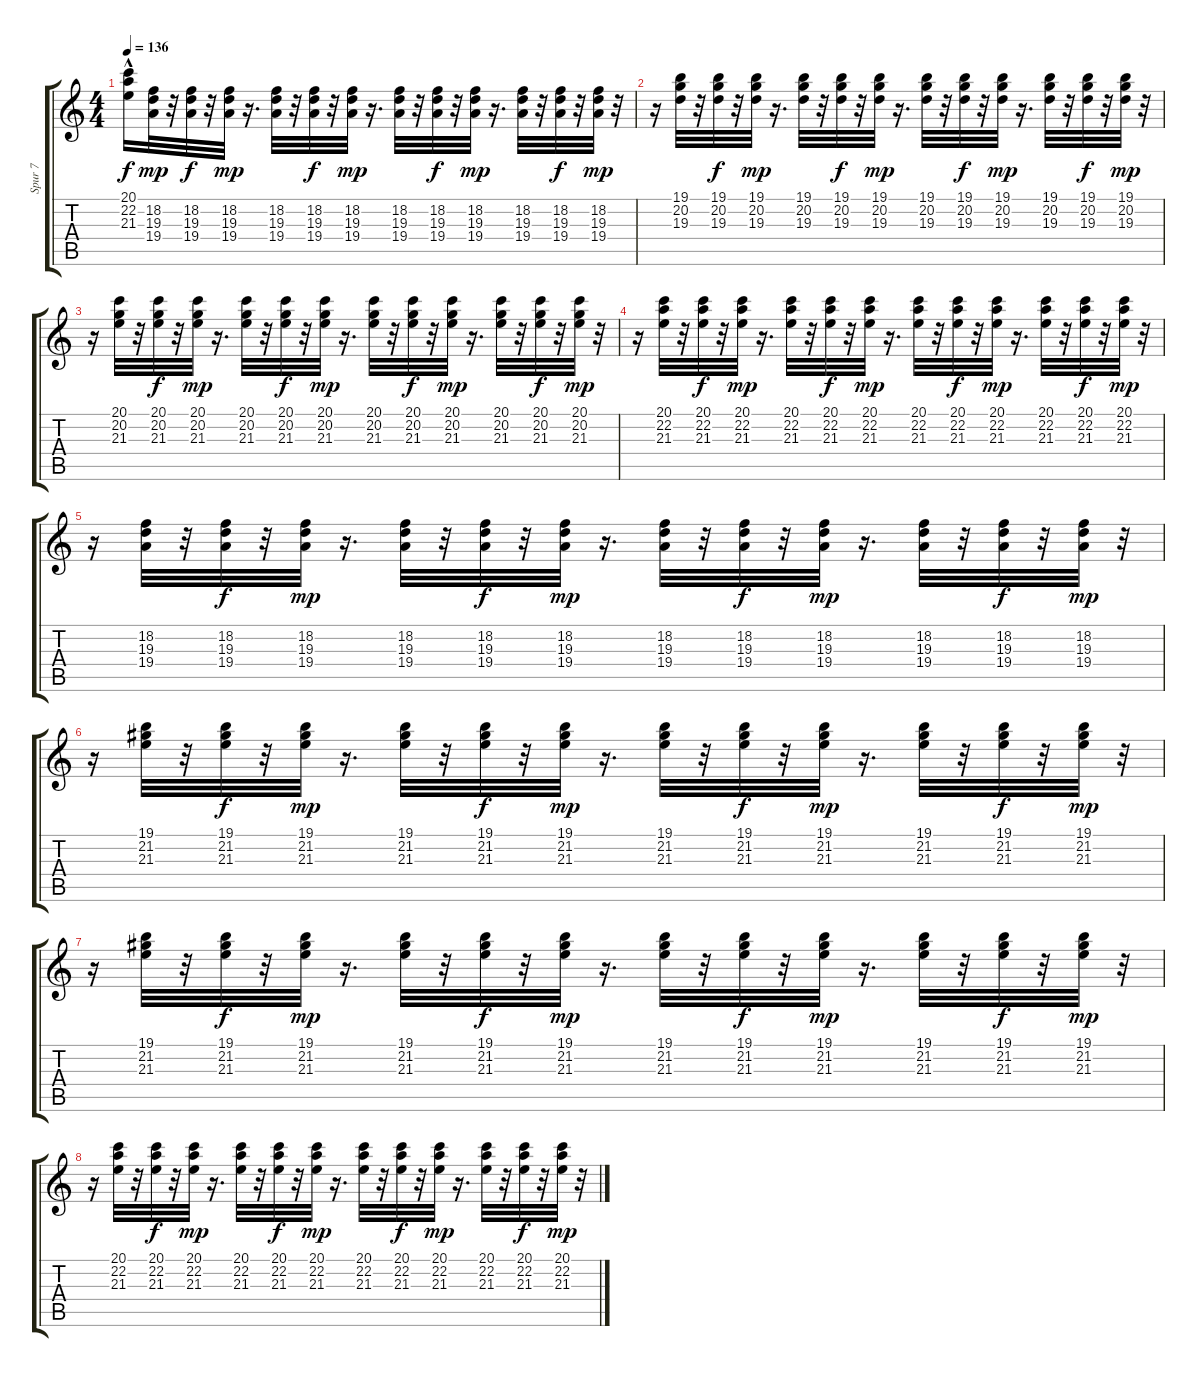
\track ("Spur 7" "Spur 7") {instrument acousticgrandpiano}
\staff {score tabs}
\tuning (E4 B3 G3 D3 A2 E2) {hide}
\ts (4 4)
\tempo 136
\clef g2
\ks c
(20.1{hac t} 22.2{hac t} 21.3{t}).16{dy f} (18.2 19.3 19.4).32{dy mp} r.32 (18.2 19.3 19.4).32{dy f} r.32 (18.2 19.3 19.4).32{dy mp} r.16{d} (18.2 19.3 19.4).32 r.32 (18.2 19.3 19.4).32{dy f} r.32 (18.2 19.3 19.4).32{dy mp} r.16{d} (18.2 19.3 19.4).32 r.32 (18.2 19.3 19.4).32{dy f} r.32 (18.2 19.3 19.4).32{dy mp} r.16{d} (18.2 19.3 19.4).32 r.32 (18.2 19.3 19.4).32{dy f} r.32 (18.2 19.3 19.4).32{dy mp} r.32 |
r.16 (19.1 20.2 19.3).32 r.32 (19.1 20.2 19.3).32{dy f} r.32 (19.1 20.2 19.3).32{dy mp} r.16{d} (19.1 20.2 19.3).32 r.32 (19.1 20.2 19.3).32{dy f} r.32 (19.1 20.2 19.3).32{dy mp} r.16{d} (19.1 20.2 19.3).32 r.32 (19.1 20.2 19.3).32{dy f} r.32 (19.1 20.2 19.3).32{dy mp} r.16{d} (19.1 20.2 19.3).32 r.32 (19.1 20.2 19.3).32{dy f} r.32 (19.1 20.2 19.3).32{dy mp} r.32 |
r.16 (20.1 20.2 21.3).32 r.32 (20.1 20.2 21.3).32{dy f} r.32 (20.1 20.2 21.3).32{dy mp} r.16{d} (20.1 20.2 21.3).32 r.32 (20.1 20.2 21.3).32{dy f} r.32 (20.1 20.2 21.3).32{dy mp} r.16{d} (20.1 20.2 21.3).32 r.32 (20.1 20.2 21.3).32{dy f} r.32 (20.1 20.2 21.3).32{dy mp} r.16{d} (20.1 20.2 21.3).32 r.32 (20.1 20.2 21.3).32{dy f} r.32 (20.1 20.2 21.3).32{dy mp} r.32 |
r.16 (20.1 22.2 21.3).32 r.32 (20.1 22.2 21.3).32{dy f} r.32 (20.1 22.2 21.3).32{dy mp} r.16{d} (20.1 22.2 21.3).32 r.32 (20.1 22.2 21.3).32{dy f} r.32 (20.1 22.2 21.3).32{dy mp} r.16{d} (20.1 22.2 21.3).32 r.32 (20.1 22.2 21.3).32{dy f} r.32 (20.1 22.2 21.3).32{dy mp} r.16{d} (20.1 22.2 21.3).32 r.32 (20.1 22.2 21.3).32{dy f} r.32 (20.1 22.2 21.3).32{dy mp} r.32 |
r.16 (18.2 19.3 19.4).32 r.32 (18.2 19.3 19.4).32{dy f} r.32 (18.2 19.3 19.4).32{dy mp} r.16{d} (18.2 19.3 19.4).32 r.32 (18.2 19.3 19.4).32{dy f} r.32 (18.2 19.3 19.4).32{dy mp} r.16{d} (18.2 19.3 19.4).32 r.32 (18.2 19.3 19.4).32{dy f} r.32 (18.2 19.3 19.4).32{dy mp} r.16{d} (18.2 19.3 19.4).32 r.32 (18.2 19.3 19.4).32{dy f} r.32 (18.2 19.3 19.4).32{dy mp} r.32 |
r.16 (19.1 21.2 21.3).32 r.32 (19.1 21.2 21.3).32{dy f} r.32 (19.1 21.2 21.3).32{dy mp} r.16{d} (19.1 21.2 21.3).32 r.32 (19.1 21.2 21.3).32{dy f} r.32 (19.1 21.2 21.3).32{dy mp} r.16{d} (19.1 21.2 21.3).32 r.32 (19.1 21.2 21.3).32{dy f} r.32 (19.1 21.2 21.3).32{dy mp} r.16{d} (19.1 21.2 21.3).32 r.32 (19.1 21.2 21.3).32{dy f} r.32 (19.1 21.2 21.3).32{dy mp} r.32 |
r.16 (19.1 21.2 21.3).32 r.32 (19.1 21.2 21.3).32{dy f} r.32 (19.1 21.2 21.3).32{dy mp} r.16{d} (19.1 21.2 21.3).32 r.32 (19.1 21.2 21.3).32{dy f} r.32 (19.1 21.2 21.3).32{dy mp} r.16{d} (19.1 21.2 21.3).32 r.32 (19.1 21.2 21.3).32{dy f} r.32 (19.1 21.2 21.3).32{dy mp} r.16{d} (19.1 21.2 21.3).32 r.32 (19.1 21.2 21.3).32{dy f} r.32 (19.1 21.2 21.3).32{dy mp} r.32 |
r.16 (20.1 22.2 21.3).32 r.32 (20.1 22.2 21.3).32{dy f} r.32 (20.1 22.2 21.3).32{dy mp} r.16{d} (20.1 22.2 21.3).32 r.32 (20.1 22.2 21.3).32{dy f} r.32 (20.1 22.2 21.3).32{dy mp} r.16{d} (20.1 22.2 21.3).32 r.32 (20.1 22.2 21.3).32{dy f} r.32 (20.1 22.2 21.3).32{dy mp} r.16{d} (20.1 22.2 21.3).32 r.32 (20.1 22.2 21.3).32{dy f} r.32 (20.1 22.2 21.3).32{dy mp} r.32
